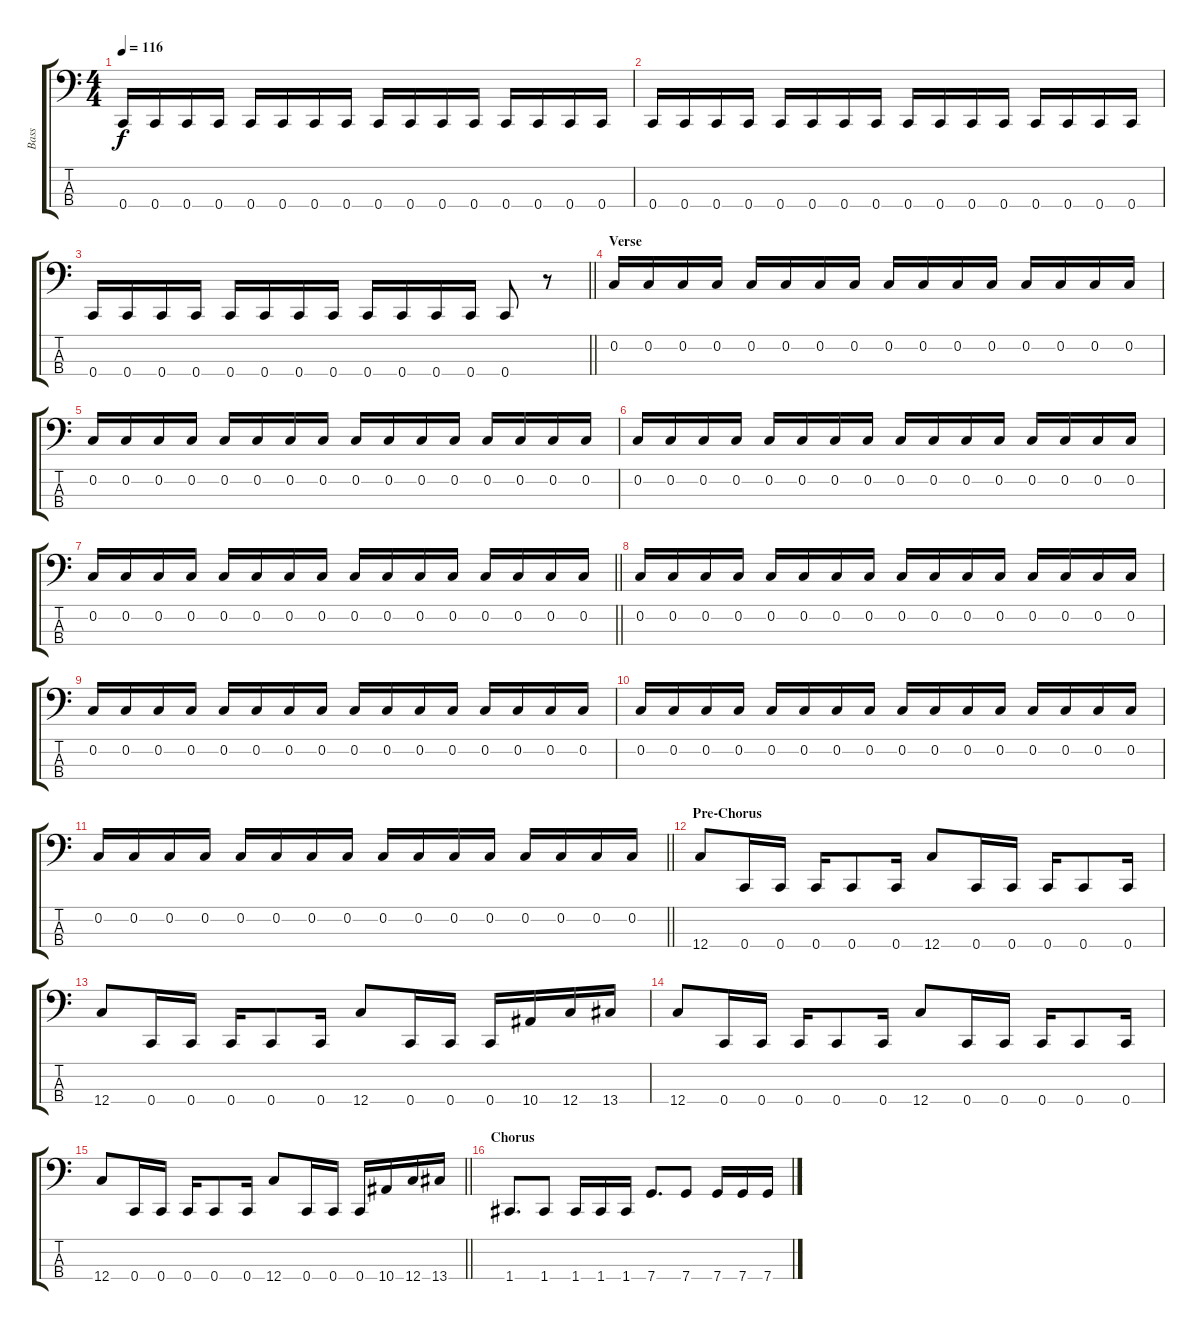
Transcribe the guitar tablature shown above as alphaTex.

\track ("Bass" "Bass") {instrument electricbassfinger}
\staff {score tabs}
\tuning (F2 C2 G1 C1) {hide}
\ts (4 4)
\tempo 116
\clef f4
\ks c
0.4.16{dy f} 0.4.16 0.4.16 0.4.16 0.4.16 0.4.16 0.4.16 0.4.16 0.4.16 0.4.16 0.4.16 0.4.16 0.4.16 0.4.16 0.4.16 0.4.16 |
0.4.16 0.4.16 0.4.16 0.4.16 0.4.16 0.4.16 0.4.16 0.4.16 0.4.16 0.4.16 0.4.16 0.4.16 0.4.16 0.4.16 0.4.16 0.4.16 |
\barLineRight lightlight
0.4.16 0.4.16 0.4.16 0.4.16 0.4.16 0.4.16 0.4.16 0.4.16 0.4.16 0.4.16 0.4.16 0.4.16 0.4.8 r.8 |
\section ("" "Verse")
0.2.16{volume 12} 0.2.16 0.2.16 0.2.16 0.2.16 0.2.16 0.2.16 0.2.16 0.2.16 0.2.16 0.2.16 0.2.16 0.2.16 0.2.16 0.2.16 0.2.16 |
0.2.16 0.2.16 0.2.16 0.2.16 0.2.16 0.2.16 0.2.16 0.2.16 0.2.16 0.2.16 0.2.16 0.2.16 0.2.16 0.2.16 0.2.16 0.2.16 |
0.2.16 0.2.16 0.2.16 0.2.16 0.2.16 0.2.16 0.2.16 0.2.16 0.2.16 0.2.16 0.2.16 0.2.16 0.2.16 0.2.16 0.2.16 0.2.16 |
\barLineRight lightlight
0.2.16 0.2.16 0.2.16 0.2.16 0.2.16 0.2.16 0.2.16 0.2.16 0.2.16 0.2.16 0.2.16 0.2.16 0.2.16 0.2.16 0.2.16 0.2.16 |
\section ("" "")
0.2.16 0.2.16 0.2.16 0.2.16 0.2.16 0.2.16 0.2.16 0.2.16 0.2.16 0.2.16 0.2.16 0.2.16 0.2.16 0.2.16 0.2.16 0.2.16 |
0.2.16 0.2.16 0.2.16 0.2.16 0.2.16 0.2.16 0.2.16 0.2.16 0.2.16 0.2.16 0.2.16 0.2.16 0.2.16 0.2.16 0.2.16 0.2.16 |
0.2.16 0.2.16 0.2.16 0.2.16 0.2.16 0.2.16 0.2.16 0.2.16 0.2.16 0.2.16 0.2.16 0.2.16 0.2.16 0.2.16 0.2.16 0.2.16 |
\barLineRight lightlight
0.2.16 0.2.16 0.2.16 0.2.16 0.2.16 0.2.16 0.2.16 0.2.16 0.2.16 0.2.16 0.2.16 0.2.16 0.2.16 0.2.16 0.2.16 0.2.16 |
\section ("" "Pre-Chorus")
12.4.8{volume 16} 0.4.16 0.4.16 0.4.16 0.4.8 0.4.16 12.4.8 0.4.16 0.4.16 0.4.16 0.4.8 0.4.16 |
12.4.8 0.4.16 0.4.16 0.4.16 0.4.8 0.4.16 12.4.8 0.4.16 0.4.16 0.4.16 10.4.16 12.4.16 13.4.16 |
12.4.8 0.4.16 0.4.16 0.4.16 0.4.8 0.4.16 12.4.8 0.4.16 0.4.16 0.4.16 0.4.8 0.4.16 |
\barLineRight lightlight
12.4.8 0.4.16 0.4.16 0.4.16 0.4.8 0.4.16 12.4.8 0.4.16 0.4.16 0.4.16 10.4.16 12.4.16 13.4.16 |
\section ("" "Chorus")
1.4.8{d volume 16} 1.4.8 1.4.16 1.4.16 1.4.16 7.4.8{d} 7.4.8 7.4.16 7.4.16 7.4.16
